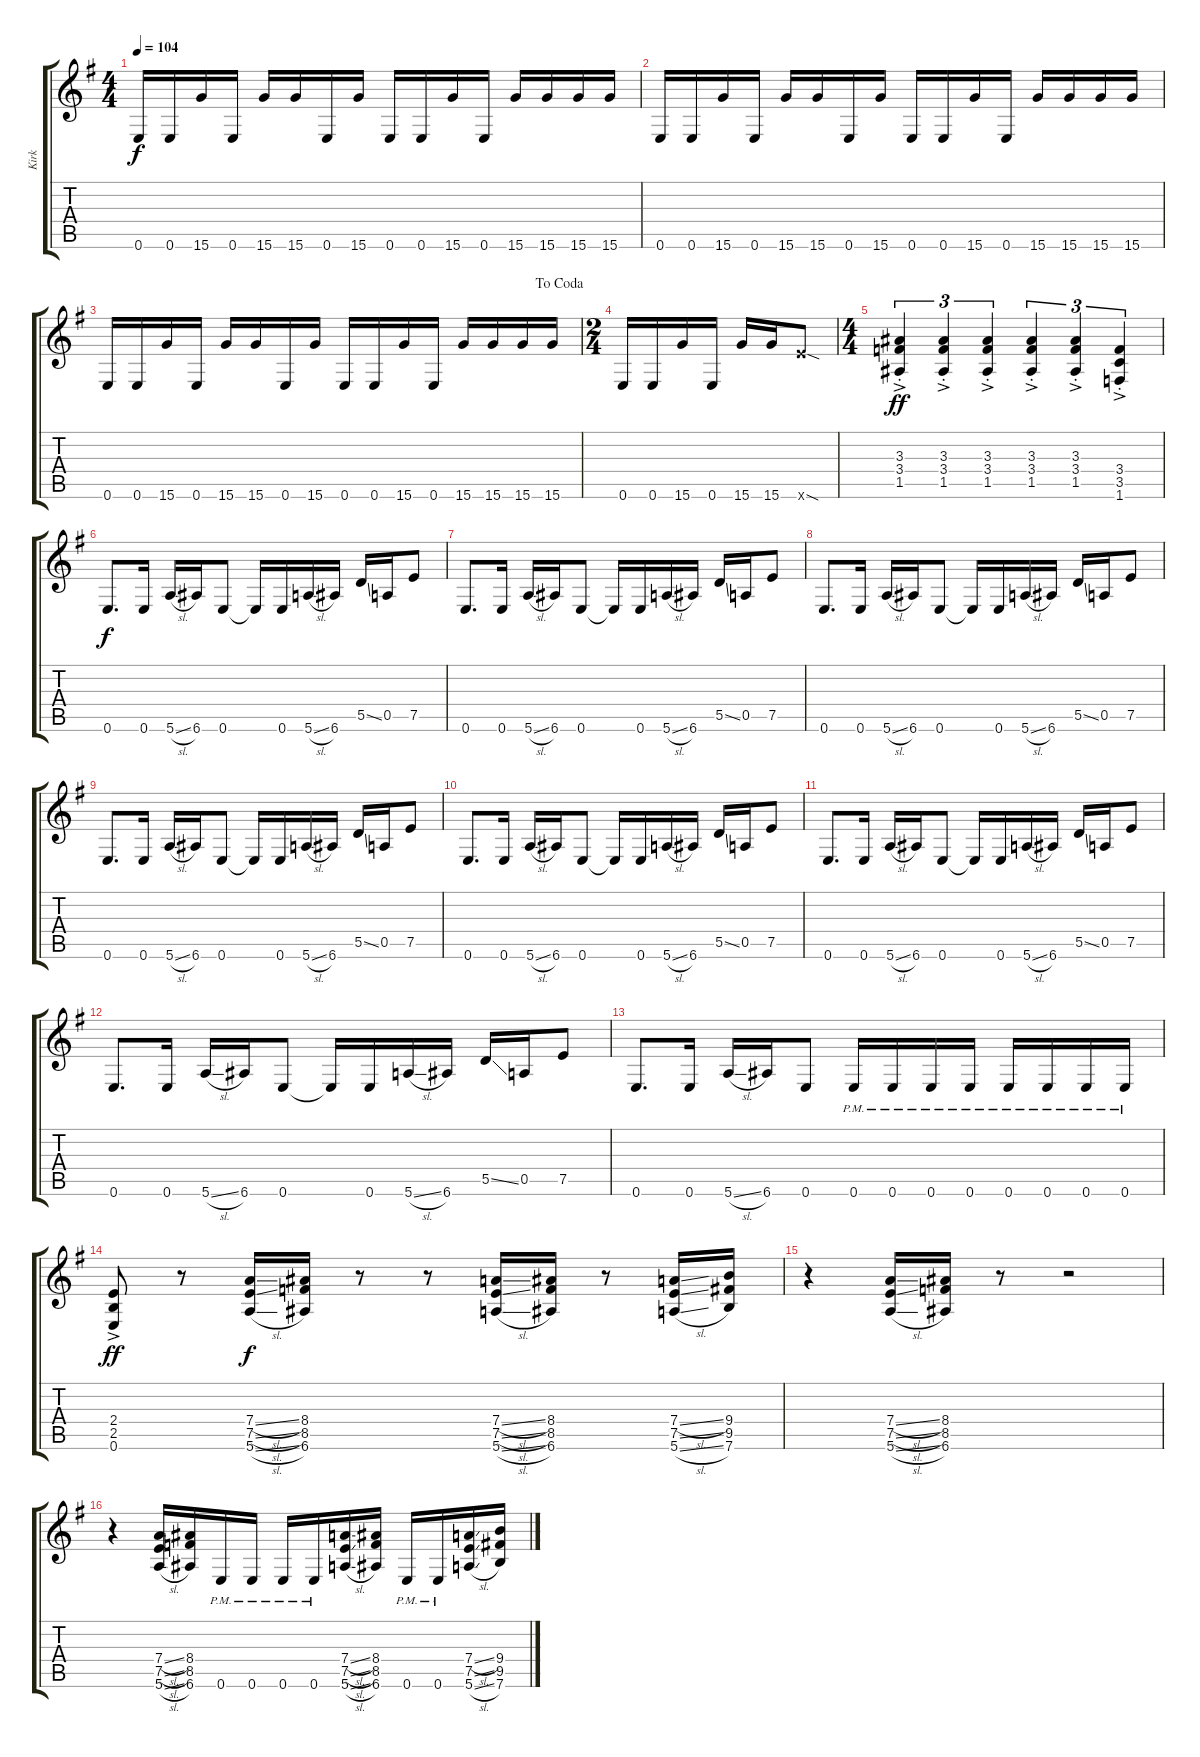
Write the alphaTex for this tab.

\track ("Kirk" "Kirk") {instrument distortionguitar}
\staff {score tabs}
\tuning (E4 B3 G3 D3 A2 E2) {hide}
\ts (4 4)
\tempo 104
\clef g2
\ks eminor
0.6.16{dy f} 0.6.16 15.6.16 0.6.16 15.6.16 15.6.16 0.6.16 15.6.16 0.6.16 0.6.16 15.6.16 0.6.16 15.6.16 15.6.16 15.6.16 15.6.16 |
0.6.16 0.6.16 15.6.16 0.6.16 15.6.16 15.6.16 0.6.16 15.6.16 0.6.16 0.6.16 15.6.16 0.6.16 15.6.16 15.6.16 15.6.16 15.6.16 |
\jump dacoda
0.6.16 0.6.16 15.6.16 0.6.16 15.6.16 15.6.16 0.6.16 15.6.16 0.6.16 0.6.16 15.6.16 0.6.16 15.6.16 15.6.16 15.6.16 15.6.16 |
\ts (2 4)
0.6.16 0.6.16 15.6.16 0.6.16 15.6.16 15.6.16 12.6{sod x}.8 |
\ts (4 4)
(3.3 3.4 1.5{ac st}).4{tu (3 2) dy ff} (3.3 3.4 1.5{ac st}).4{tu (3 2)} (3.3 3.4 1.5{ac st}).4{tu (3 2)} (3.3 3.4 1.5{ac st}).4{tu (3 2)} (3.3 3.4 1.5{ac st}).4{tu (3 2)} (3.4 3.5 1.6{ac st}).4{tu (3 2)} |
0.6.8{d dy f} 0.6.16 5.6{sl}.16 6.6.16 0.6.8 0.6{t}.16 0.6.16 5.6{sl}.16 6.6.16 5.5{ss}.16 0.5.16 7.5.8 |
0.6.8{d} 0.6.16 5.6{sl}.16 6.6.16 0.6.8 0.6{t}.16 0.6.16 5.6{sl}.16 6.6.16 5.5{ss}.16 0.5.16 7.5.8 |
0.6.8{d} 0.6.16 5.6{sl}.16 6.6.16 0.6.8 0.6{t}.16 0.6.16 5.6{sl}.16 6.6.16 5.5{ss}.16 0.5.16 7.5.8 |
0.6.8{d} 0.6.16 5.6{sl}.16 6.6.16 0.6.8 0.6{t}.16 0.6.16 5.6{sl}.16 6.6.16 5.5{ss}.16 0.5.16 7.5.8 |
0.6.8{d} 0.6.16 5.6{sl}.16 6.6.16 0.6.8 0.6{t}.16 0.6.16 5.6{sl}.16 6.6.16 5.5{ss}.16 0.5.16 7.5.8 |
0.6.8{d} 0.6.16 5.6{sl}.16 6.6.16 0.6.8 0.6{t}.16 0.6.16 5.6{sl}.16 6.6.16 5.5{ss}.16 0.5.16 7.5.8 |
0.6.8{d} 0.6.16 5.6{sl}.16 6.6.16 0.6.8 0.6{t}.16 0.6.16 5.6{sl}.16 6.6.16 5.5{ss}.16 0.5.16 7.5.8 |
0.6.8{d} 0.6.16 5.6{sl}.16 6.6.16 0.6.8 0.6{pm}.16 0.6{pm}.16 0.6{pm}.16 0.6{pm}.16 0.6{pm}.16 0.6{pm}.16 0.6{pm}.16 0.6{pm}.16 |
(2.4 2.5 0.6{ac}).8{dy ff} r.8 (7.4{sl} 7.5{sl} 5.6{sl}).16{dy f} (8.4 8.5 6.6).16 r.8 r.8 (7.4{sl} 7.5{sl} 5.6{sl}).16 (8.4 8.5 6.6).16 r.8 (7.4{sl} 7.5{ss} 5.6{sl}).16 (9.4 9.5 7.6).16 |
r.4 (7.4{sl} 7.5{sl} 5.6{sl}).16 (8.4 8.5 6.6).16 r.8 r.2 |
r.4 (7.4{sl} 7.5{sl} 5.6{sl}).16 (8.4 8.5 6.6).16 0.6{pm}.16 0.6{pm}.16 0.6{pm}.16 0.6{pm}.16 (7.4{sl} 7.5{sl} 5.6{sl}).16 (8.4 8.5 6.6).16 0.6{pm}.16 0.6{pm}.16 (7.4{sl} 7.5{ss} 5.6{sl}).16 (9.4 9.5 7.6).16
